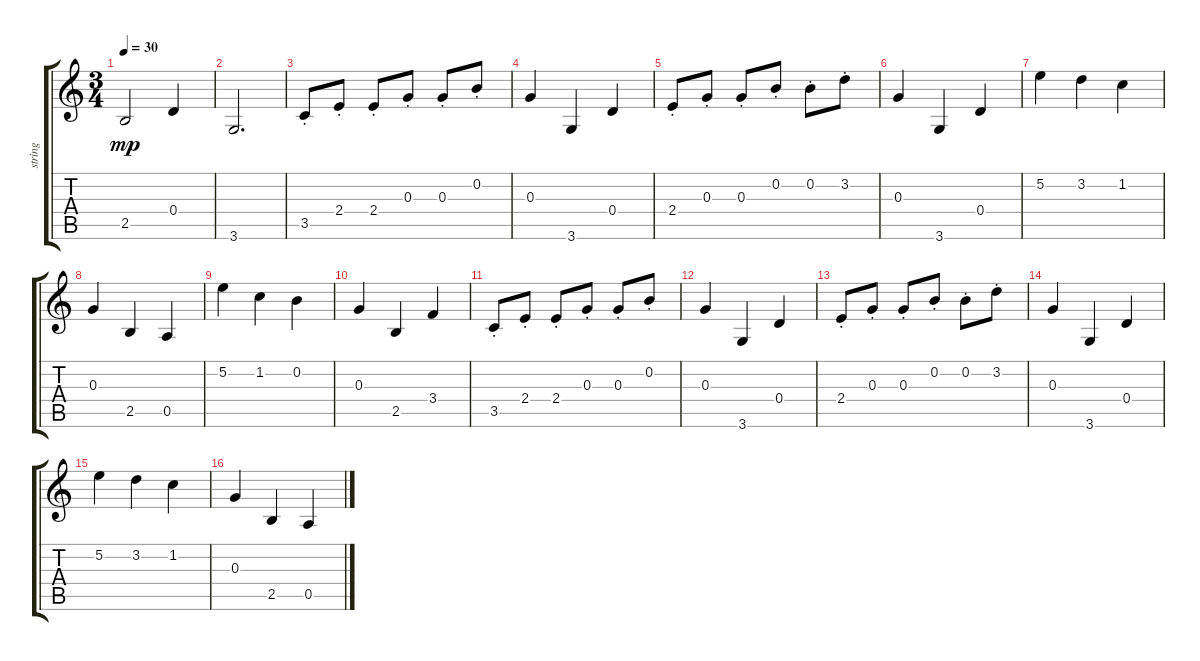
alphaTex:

\track ("string" "string") {instrument contrabass}
\staff {score tabs}
\tuning (E4 B3 G3 D3 A2 E2) {hide}
\ts (3 4)
\tempo 30
\clef g2
\ks c
2.5.2{dy mp} 0.4.4 |
3.6.2{d} |
3.5{st}.8 2.4{st}.8 2.4{st}.8 0.3{st}.8 0.3{st}.8 0.2{st}.8 |
0.3.4 3.6.4 0.4.4 |
2.4{st}.8 0.3{st}.8 0.3{st}.8 0.2{st}.8 0.2{st}.8 3.2{st}.8 |
0.3.4 3.6.4 0.4.4 |
5.2.4 3.2.4 1.2.4 |
0.3.4 2.5.4 0.5.4 |
5.2.4 1.2.4 0.2.4 |
0.3.4 2.5.4 3.4.4 |
3.5{st}.8 2.4{st}.8 2.4{st}.8 0.3{st}.8 0.3{st}.8 0.2{st}.8 |
0.3.4 3.6.4 0.4.4 |
2.4{st}.8 0.3{st}.8 0.3{st}.8 0.2{st}.8 0.2{st}.8 3.2{st}.8 |
0.3.4 3.6.4 0.4.4 |
5.2.4 3.2.4 1.2.4 |
0.3.4 2.5.4 0.5.4
